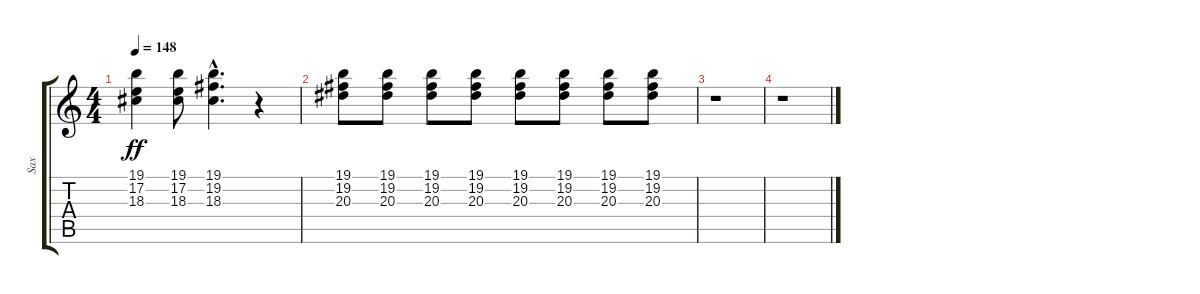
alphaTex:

\track ("Sax" "Sax") {instrument altosax}
\staff {score tabs}
\tuning (E4 B3 G3 D3 A2 E2) {hide}
\ts (4 4)
\tempo 148
\clef g2
\ks c
(19.1 17.2 18.3).4{dy ff} (19.1 17.2 18.3).8 (19.1{hac} 19.2{hac} 18.3{hac}).4{d} r.4 |
(19.1 19.2 20.3).8 (19.1 19.2 20.3).8 (19.1 19.2 20.3).8 (19.1 19.2 20.3).8 (19.1 19.2 20.3).8 (19.1 19.2 20.3).8 (19.1 19.2 20.3).8 (19.1 19.2 20.3).8 |
r.1 |
r.1
